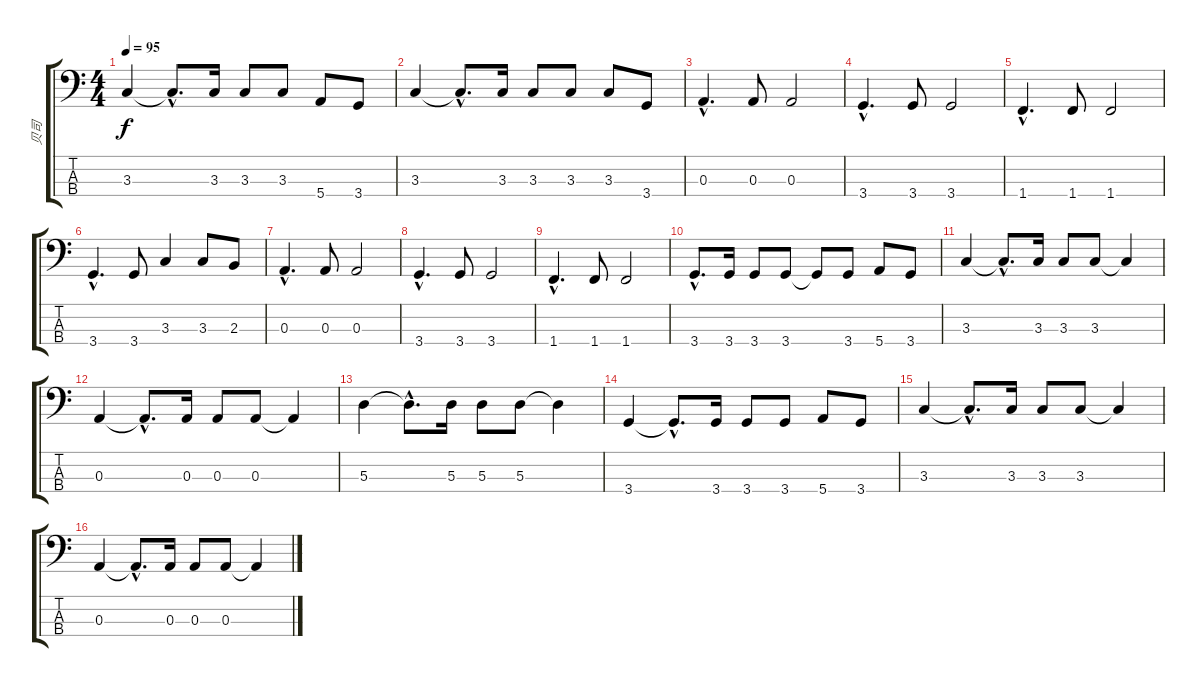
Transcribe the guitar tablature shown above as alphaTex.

\track ("贝司" "贝司") {instrument electricbassfinger}
\staff {score tabs}
\tuning (G2 D2 A1 E1) {hide}
\ts (4 4)
\tempo 95
\clef f4
\ks c
3.3.4{dy f} 3.3{hac t}.8{d} 3.3.16 3.3.8 3.3.8 5.4.8 3.4.8 |
3.3.4 3.3{hac t}.8{d} 3.3.16 3.3.8 3.3.8 3.3.8 3.4.8 |
0.3{hac}.4{d} 0.3.8 0.3.2 |
3.4{hac}.4{d} 3.4.8 3.4.2 |
1.4{hac}.4{d} 1.4.8 1.4.2 |
3.4{hac}.4{d} 3.4.8 3.3.4 3.3.8 2.3.8 |
0.3{hac}.4{d} 0.3.8 0.3.2 |
3.4{hac}.4{d} 3.4.8 3.4.2 |
1.4{hac}.4{d} 1.4.8 1.4.2 |
3.4{hac}.8{d} 3.4.16 3.4.8 3.4.8 3.4{t}.8 3.4.8 5.4.8 3.4.8 |
3.3.4 3.3{hac t}.8{d} 3.3.16 3.3.8 3.3.8 3.3{t}.4 |
0.3.4 0.3{hac t}.8{d} 0.3.16 0.3.8 0.3.8 0.3{t}.4 |
5.3.4 5.3{hac t}.8{d} 5.3.16 5.3.8 5.3.8 5.3{t}.4 |
3.4.4 3.4{hac t}.8{d} 3.4.16 3.4.8 3.4.8 5.4.8 3.4.8 |
3.3.4 3.3{hac t}.8{d} 3.3.16 3.3.8 3.3.8 3.3{t}.4 |
0.3.4 0.3{hac t}.8{d} 0.3.16 0.3.8 0.3.8 0.3{t}.4
